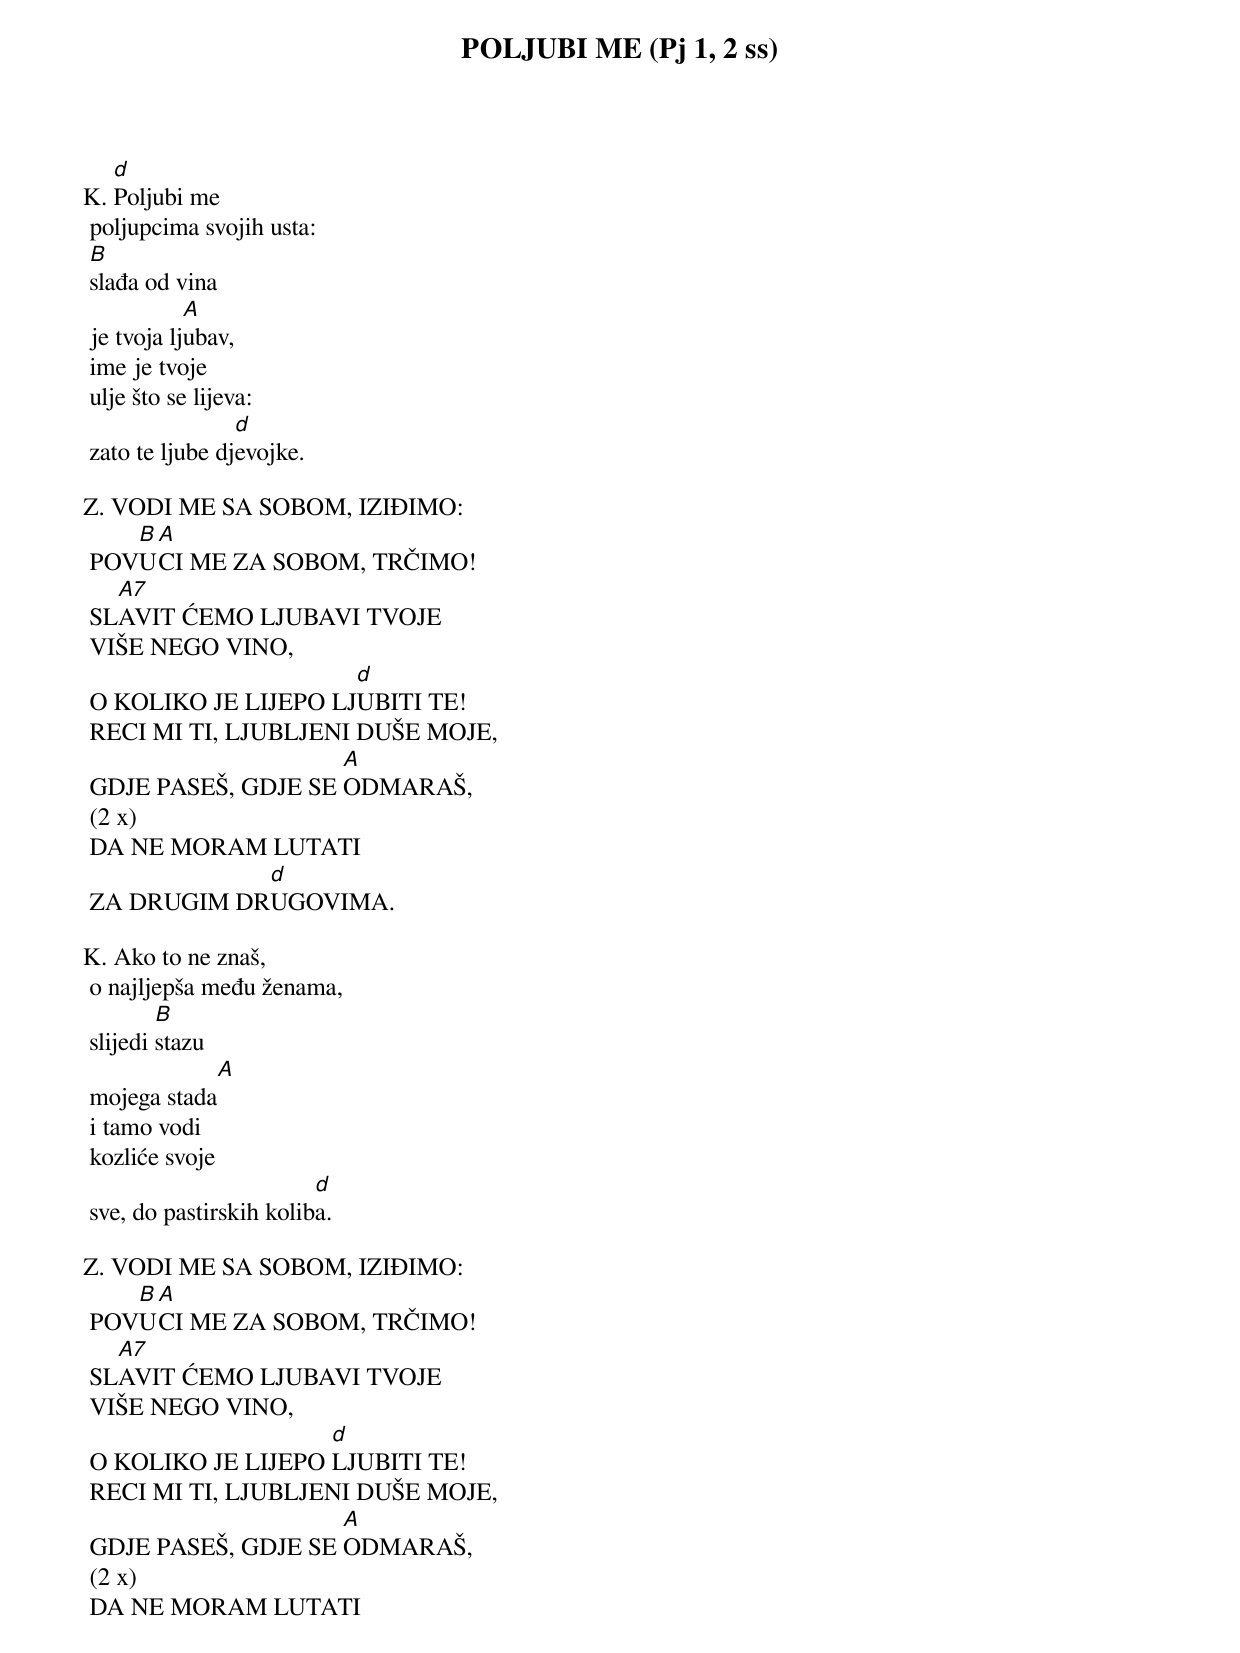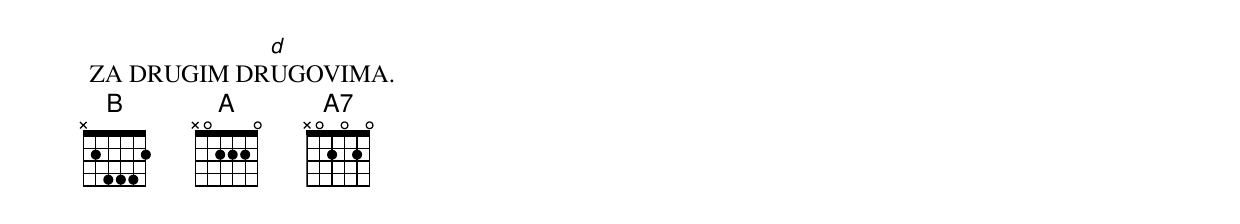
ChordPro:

{title: POLJUBI ME (Pj 1, 2 ss)}

K.	[d]Poljubi me
	poljupcima svojih usta:
	[B]slađa od vina
	je tvoja lj[A]ubav,
	ime je tvoje
	ulje što se lijeva:
	zato te ljube dj[d]evojke.

Z.	VODI ME SA SOBOM, IZIĐIMO:
	POV[B]U[A]CI ME ZA SOBOM, TRČIMO!
	SL[A7]AVIT ĆEMO LJUBAVI TVOJE
	VIŠE NEGO VINO,
	O KOLIKO JE LIJEPO LJ[d]UBITI TE!
	RECI MI TI, LJUBLJENI DUŠE MOJE,
	GDJE PASEŠ, GDJE SE [A]ODMARAŠ,
	(2 x)
	DA NE MORAM LUTATI
	ZA DRUGIM DR[d]UGOVIMA.

K.	Ako to ne znaš,
	o najljepša među ženama,
	slijedi [B]stazu
	mojega stada[A]
	i tamo vodi
	kozliće svoje
	sve, do pastirskih kolib[d]a.

Z.	VODI ME SA SOBOM, IZIĐIMO:
	POV[B]U[A]CI ME ZA SOBOM, TRČIMO!
	SL[A7]AVIT ĆEMO LJUBAVI TVOJE
	VIŠE NEGO VINO,
	O KOLIKO JE LIJEPO [d]LJUBITI TE!
	RECI MI TI, LJUBLJENI DUŠE MOJE,
	GDJE PASEŠ, GDJE SE [A]ODMARAŠ,
	(2 x)
	DA NE MORAM LUTATI
	ZA DRUGIM DR[d]UGOVIMA.
